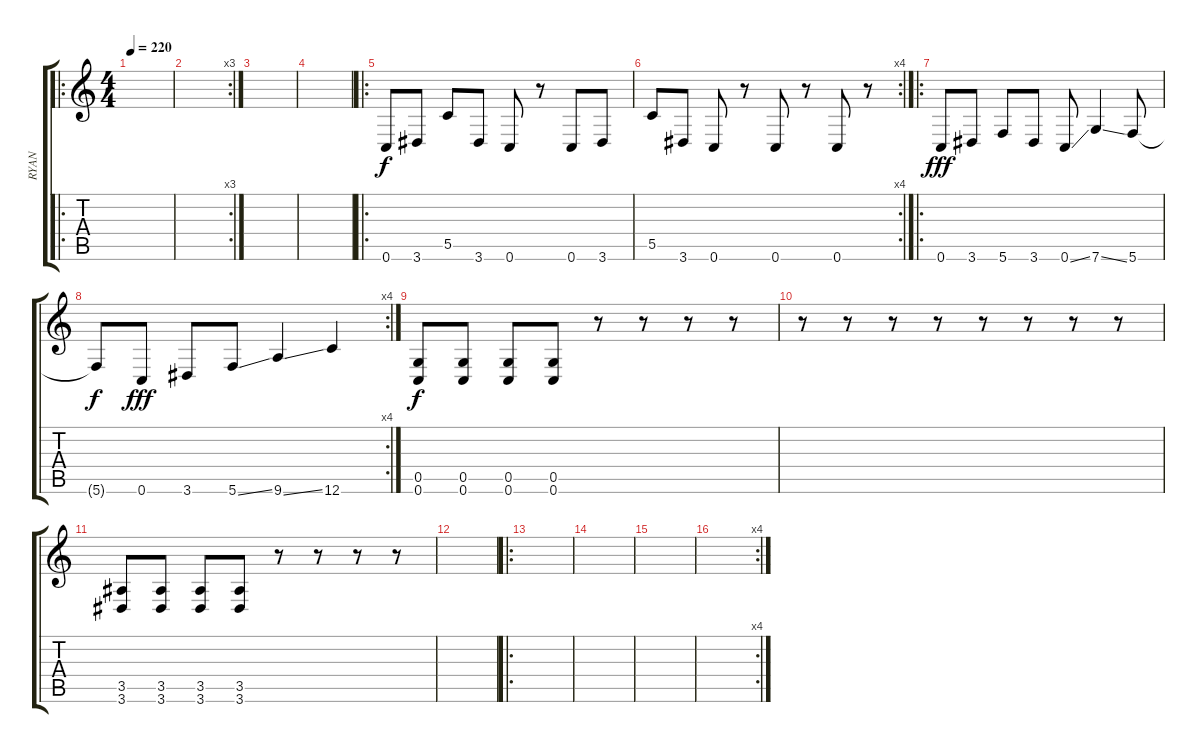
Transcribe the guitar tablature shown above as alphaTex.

\track ("RYAN" "RYAN") {instrument electricbasspick}
\staff {score tabs}
\tuning (D4 A3 F3 C3 G2 C2) {hide}
\ro
\ts (4 4)
\tempo 220
\clef g2
\ks c
|
\rc 3
|
|
|
\ro
0.6.8 3.6.8 5.5.8 3.6.8 0.6.8 r.8 0.6.8 3.6.8 |
\rc 4
5.5.8 3.6.8 0.6.8 r.8 0.6.8 r.8 0.6.8 r.8 |
\ro
0.6.8{dy fff} 3.6.8 5.6.8 3.6.8 0.6{ss}.8 7.6{ss}.4 5.6.8 |
\rc 4
5.6{t}.8{dy f} 0.6.8{dy fff} 3.6.8 5.6{ss}.8 9.6{ss}.4 12.6.4 |
(0.5 0.6).8{dy f} (0.5 0.6).8 (0.5 0.6).8 (0.5 0.6).8 r.8 r.8 r.8 r.8 |
r.8 r.8 r.8 r.8 r.8 r.8 r.8 r.8 |
(3.5 3.6).8 (3.5 3.6).8 (3.5 3.6).8 (3.5 3.6).8 r.8 r.8 r.8 r.8 |
|
\ro
|
|
|
\rc 4
